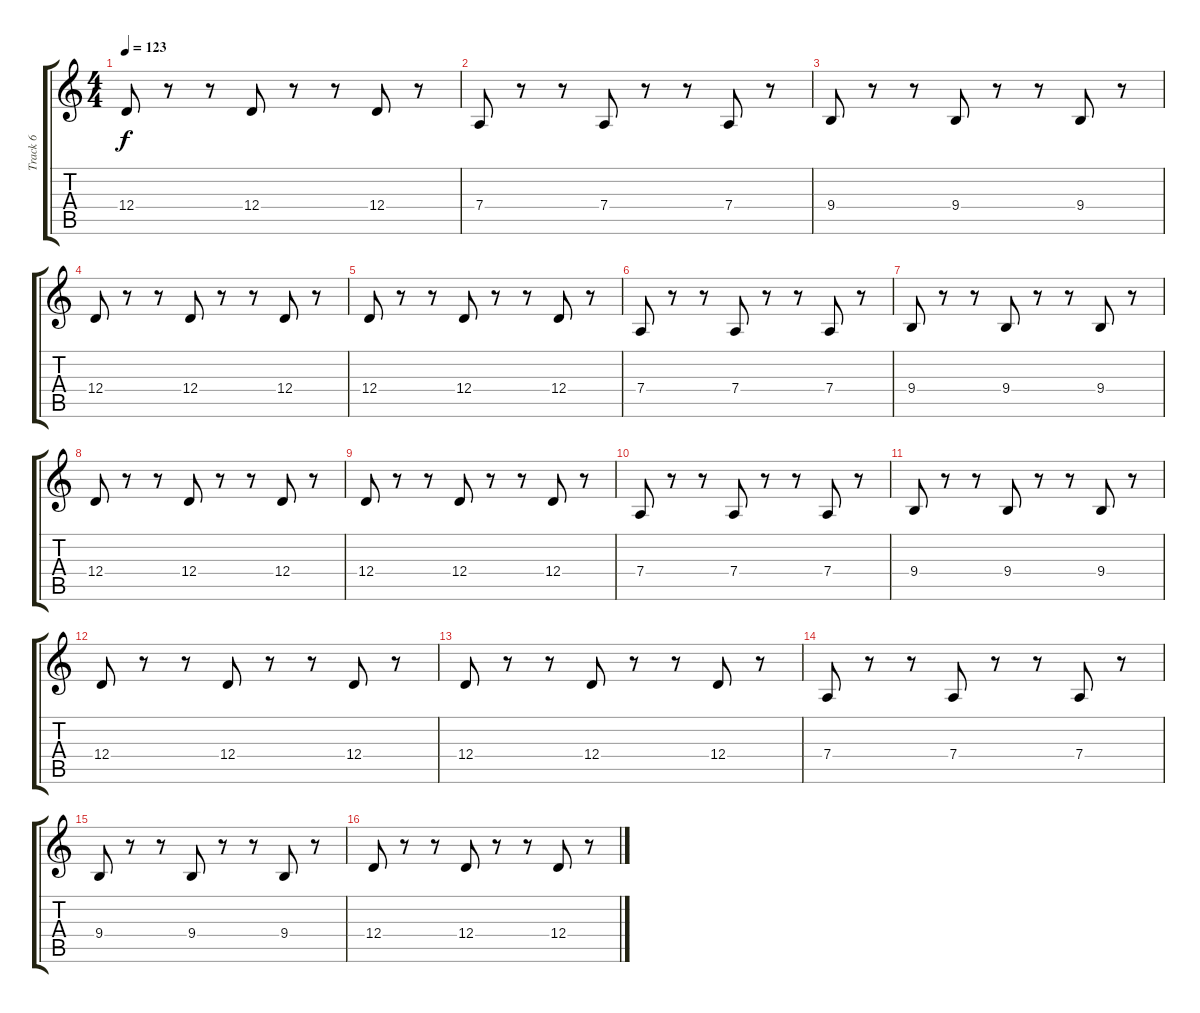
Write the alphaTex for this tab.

\track ("Track 6" "Track 6") {instrument lead2sawtooth}
\staff {score tabs}
\tuning (E4 B3 G3 D3 A2 E2) {hide}
\ts (4 4)
\tempo 123
\clef g2
\ks c
12.4.8{dy f} r.8 r.8 12.4.8 r.8 r.8 12.4.8 r.8 |
7.4.8 r.8 r.8 7.4.8 r.8 r.8 7.4.8 r.8 |
9.4.8 r.8 r.8 9.4.8 r.8 r.8 9.4.8 r.8 |
12.4.8 r.8 r.8 12.4.8 r.8 r.8 12.4.8 r.8 |
12.4.8 r.8 r.8 12.4.8 r.8 r.8 12.4.8 r.8 |
7.4.8 r.8 r.8 7.4.8 r.8 r.8 7.4.8 r.8 |
9.4.8 r.8 r.8 9.4.8 r.8 r.8 9.4.8 r.8 |
12.4.8 r.8 r.8 12.4.8 r.8 r.8 12.4.8 r.8 |
12.4.8 r.8 r.8 12.4.8 r.8 r.8 12.4.8 r.8 |
7.4.8 r.8 r.8 7.4.8 r.8 r.8 7.4.8 r.8 |
9.4.8 r.8 r.8 9.4.8 r.8 r.8 9.4.8 r.8 |
12.4.8 r.8 r.8 12.4.8 r.8 r.8 12.4.8 r.8 |
12.4.8 r.8 r.8 12.4.8 r.8 r.8 12.4.8 r.8 |
7.4.8 r.8 r.8 7.4.8 r.8 r.8 7.4.8 r.8 |
9.4.8 r.8 r.8 9.4.8 r.8 r.8 9.4.8 r.8 |
12.4.8 r.8 r.8 12.4.8 r.8 r.8 12.4.8 r.8
